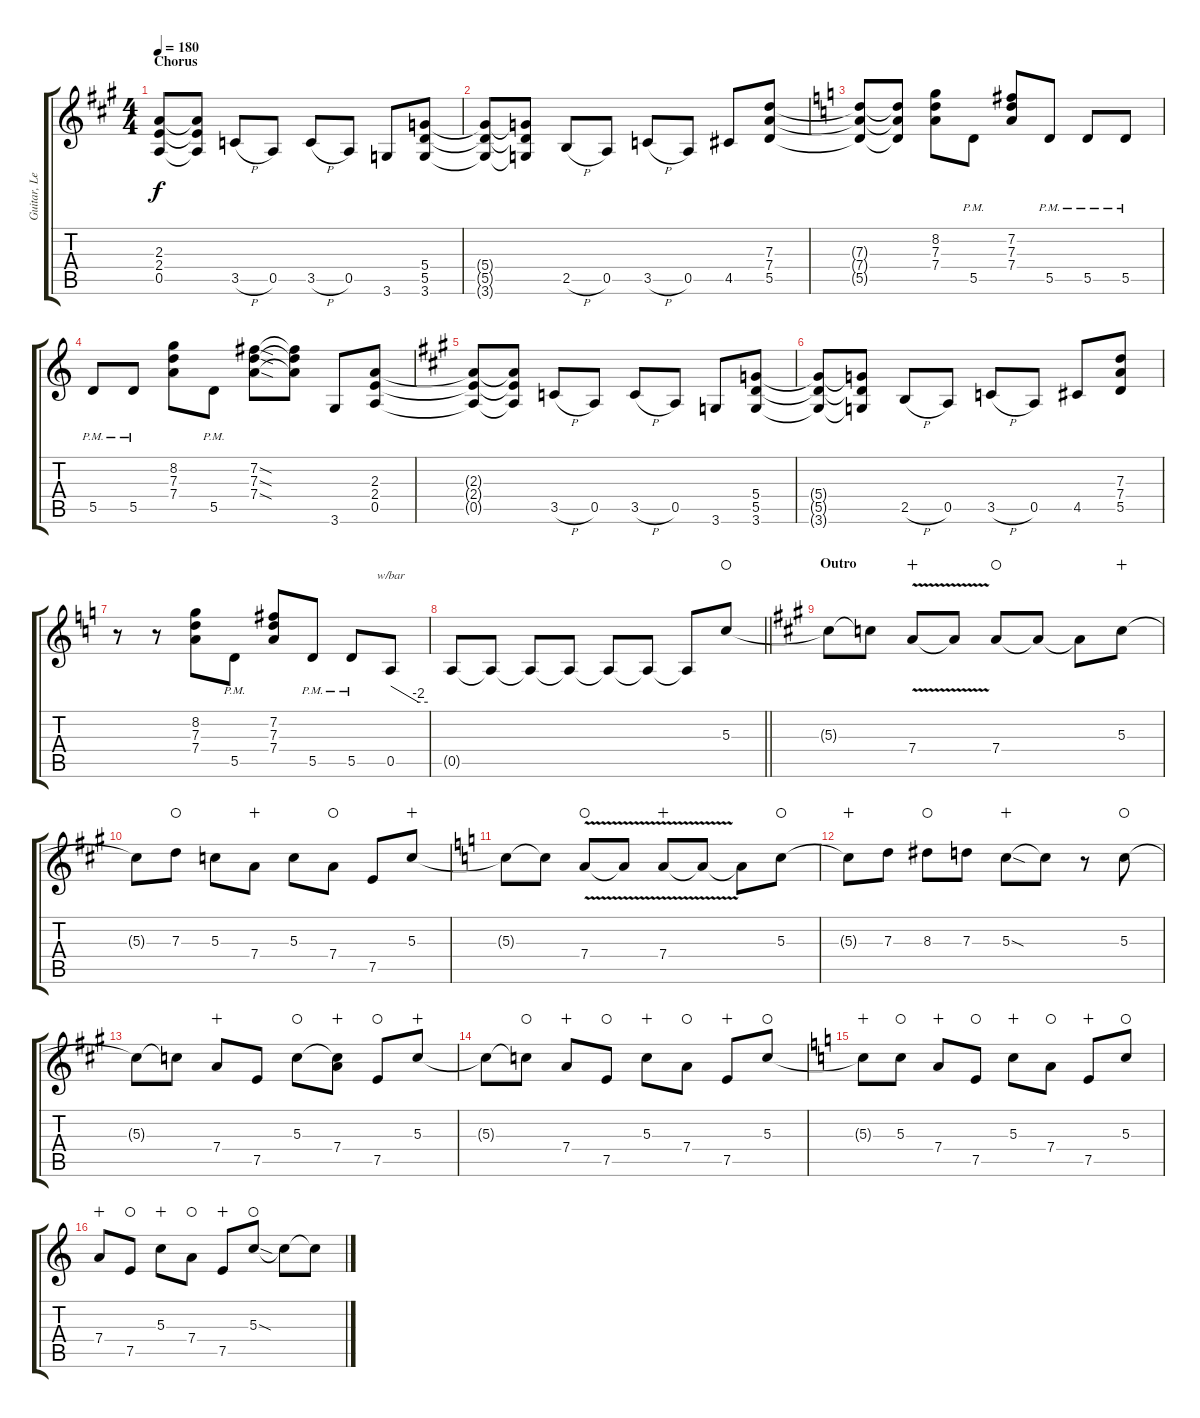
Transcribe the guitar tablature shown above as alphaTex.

\track ("Guitar, Lead" "Guitar, Le") {instrument distortionguitar}
\staff {score tabs}
\tuning (E4 B3 G3 D3 A2 E2) {hide}
\ts (4 4)
\section ("" "Chorus")
\tempo 180
\clef g2
\ks a
(2.3{t} 2.4{t} 0.5{t}).8{dy f} (2.3{t} 2.4{t} 0.5{t}).8 3.5{h}.8 0.5.8 3.5{h}.8 0.5.8 3.6.8 (5.4 5.5 3.6).8 |
(5.4{t} 5.5{t} 3.6{t}).8 (5.4{t} 5.5{t} 3.6{t}).8 2.5{h}.8 0.5.8 3.5{h}.8 0.5.8 4.5.8 (7.3 7.4 5.5).8 |
\ks c
(7.3{t} 7.4{t} 5.5{t}).8 (7.3{t} 7.4{t} 5.5{t}).8 (8.2 7.3 7.4).8 5.5{pm}.8 (7.2 7.3 7.4).8 5.5{pm}.8 5.5{pm}.8 5.5{pm}.8 |
5.5{pm}.8 5.5{pm}.8 (8.2 7.3 7.4).8 5.5{pm}.8 (7.2{sod} 7.3{sod} 7.4{sod}).8 (7.2{t} 7.3{t} 7.4{t}).8 3.6.8 (2.3 2.4 0.5).8 |
\ks a
(2.3{t} 2.4{t} 0.5{t}).8 (2.3{t} 2.4{t} 0.5{t}).8 3.5{h}.8 0.5.8 3.5{h}.8 0.5.8 3.6.8 (5.4 5.5 3.6).8 |
(5.4{t} 5.5{t} 3.6{t}).8 (5.4{t} 5.5{t} 3.6{t}).8 2.5{h}.8 0.5.8 3.5{h}.8 0.5.8 4.5.8 (7.3 7.4 5.5).8 |
\ks c
r.8 r.8 (8.2 7.3 7.4).8 5.5{pm}.8 (7.2 7.3 7.4).8 5.5{pm}.8 5.5{pm}.8 0.5.8{tbe (custom default 0 0 45 -8 60 -8)} |
\barLineRight lightlight
0.5{t}.8 0.5{t}.8 0.5{t}.8 0.5{t}.8 0.5{t}.8 0.5{t}.8 0.5{t}.8 5.3.8{waho} |
\section ("" "Outro")
\ks a
5.3{t}.8 5.3{t}.8 7.4{v}.8{wahc} 7.4{t}.8 7.4.8{waho} 7.4{t}.8 7.4{t}.8 5.3.8{wahc} |
5.3{t}.8 7.3.8{waho} 5.3.8 7.4.8{wahc} 5.3.8 7.4.8{waho} 7.5.8 5.3.8{wahc} |
\ks c
5.3{t}.8 5.3{t}.8 7.4{v}.8{waho} 7.4{t}.8 7.4{v}.8{wahc} 7.4{t}.8 7.4{t}.8 5.3.8{waho} |
5.3{t}.8{wahc} 7.3.8 8.3.8{waho} 7.3.8 5.3{sod}.8{wahc} 5.3{t}.8 r.8 5.3.8{waho} |
\ks a
5.3{t}.8 5.3{t}.8 7.4.8{wahc} 7.5.8 5.3.8{waho} (5.3{t} 7.4).8{wahc} 7.5.8{waho} 5.3.8{wahc} |
5.3{t}.8 5.3{t}.8{waho} 7.4.8{wahc} 7.5.8{waho} 5.3.8{wahc} 7.4.8{waho} 7.5.8{wahc} 5.3.8{waho} |
\ks c
5.3{t}.8{wahc} 5.3.8{waho} 7.4.8{wahc} 7.5.8{waho} 5.3.8{wahc} 7.4.8{waho} 7.5.8{wahc} 5.3.8{waho} |
7.4.8{wahc} 7.5.8{waho} 5.3.8{wahc} 7.4.8{waho} 7.5.8{wahc} 5.3{sod}.8{waho} 5.3{t}.8 5.3{t}.8
